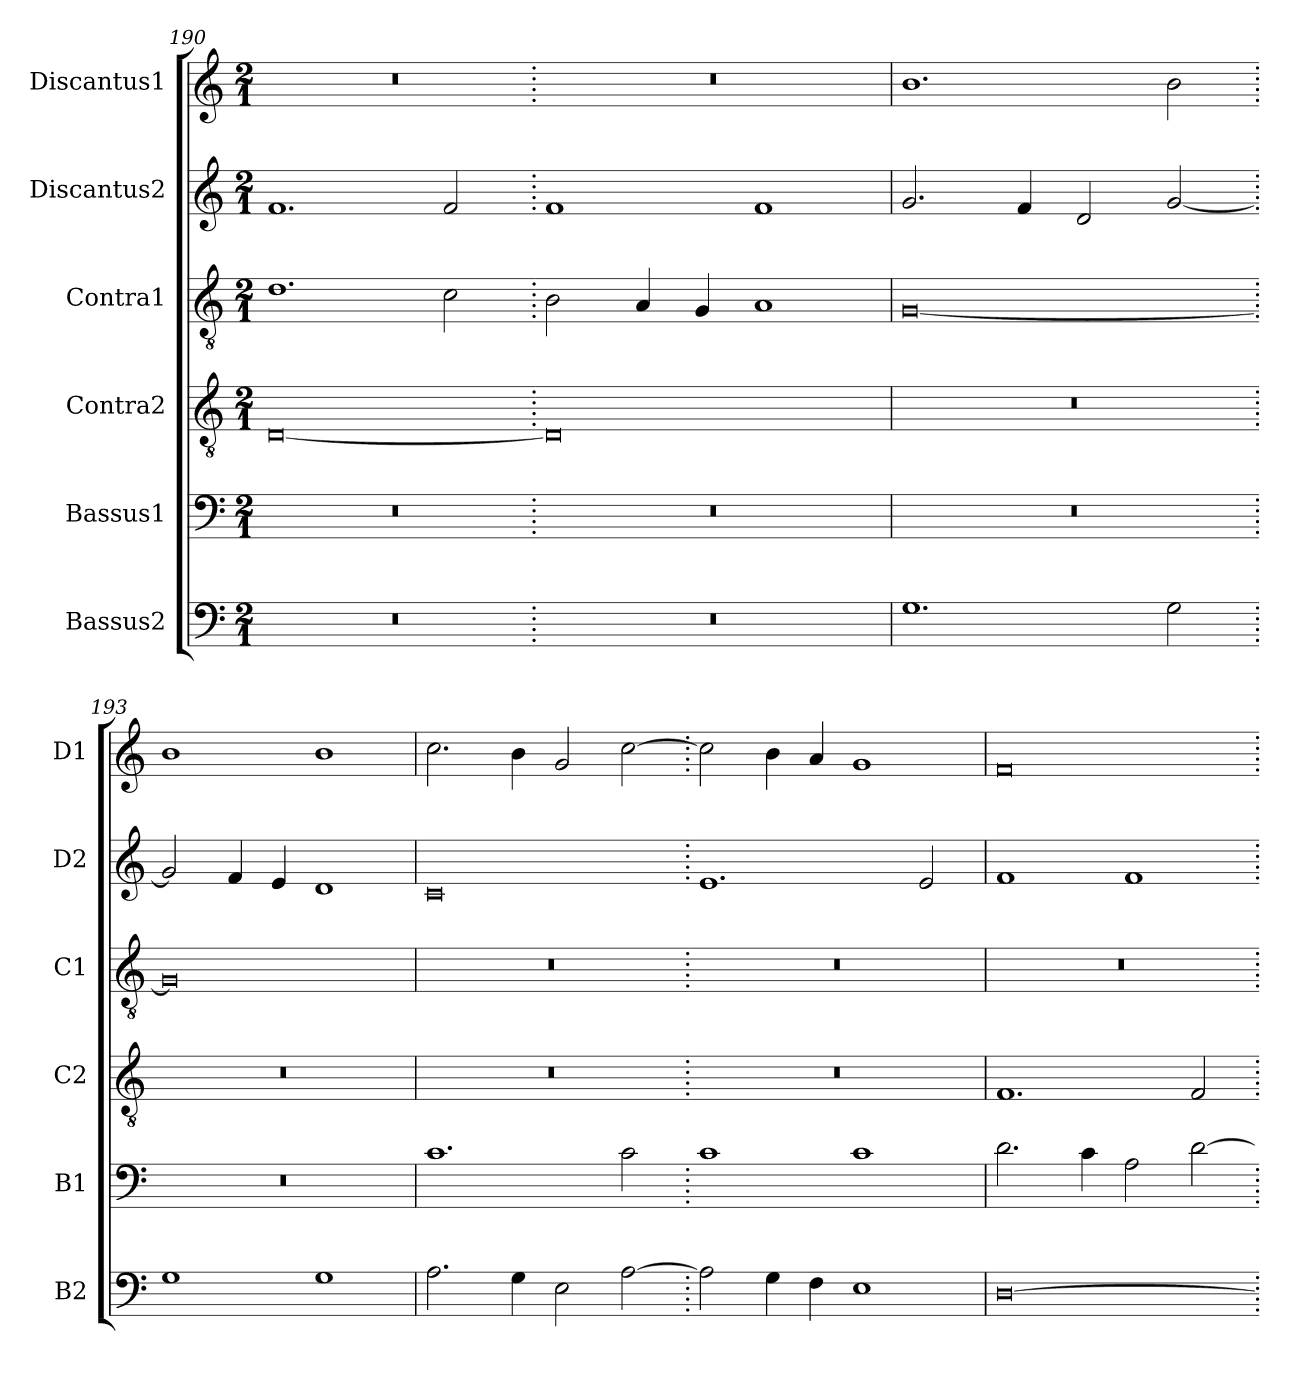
**kern	**kern	**kern	**kern	**kern	**kern
*part6	*part5	*part4	*part3	*part2	*part1
*staff6	*staff5	*staff4	*staff3	*staff2	*staff1
*I"Bassus2	*I"Bassus1	*I"Contra2	*I"Contra1	*I"Discantus2	*I"Discantus1
*I'B2	*I'B1	*I'C2	*I'C1	*I'D2	*I'D1
*clefF4	*clefF4	*clefGv2	*clefGv2	*clefG2	*clefG2
*k[]	*k[]	*k[]	*k[]	*k[]	*k[]
*M2/1	*M2/1	*M2/1	*M2/1	*M2/1	*M2/1
=190	=190	=190	=190	=190	=190
0r	0r	[0D	1.d	1.f	0r
.	.	.	2c\	2f/	.
=191.	=191.	=191.	=191.	=191.	=191.
0r	0r	0D]	2B\	1f	0r
.	.	.	4A/	.	.
.	.	.	4G/	.	.
.	.	.	1A	1f	.
=192	=192	=192	=192	=192	=192
1.G	0r	0r	[0G	2.g/	1.b
.	.	.	.	4f/	.
.	.	.	.	2d/	.
2G\	.	.	.	[2g/	2b\
=193.	=193.	=193.	=193.	=193.	=193.
1G	0r	0r	0G]	2g/]	1b
.	.	.	.	4f/	.
.	.	.	.	4e/	.
1G	.	.	.	1d	1b
=194	=194	=194	=194	=194	=194
2.A\	1.c	0r	0r	0c	2.cc\
4G\	.	.	.	.	4b\
2E\	.	.	.	.	2g/
[2A\	2c\	.	.	.	[2cc\
=195.	=195.	=195.	=195.	=195.	=195.
2A\]	1c	0r	0r	1.e	2cc\]
4G\	.	.	.	.	4b\
4F\	.	.	.	.	4a/
1E	1c	.	.	.	1g
.	.	.	.	2e/	.
=196	=196	=196	=196	=196	=196
[0D	2.d\	1.F	0r	1f	0f
.	4c\	.	.	.	.
.	2A\	.	.	1f	.
.	[2d\	2F/	.	.	.
=.	=.	=.	=.	=.	=.
*-	*-	*-	*-	*-	*-
